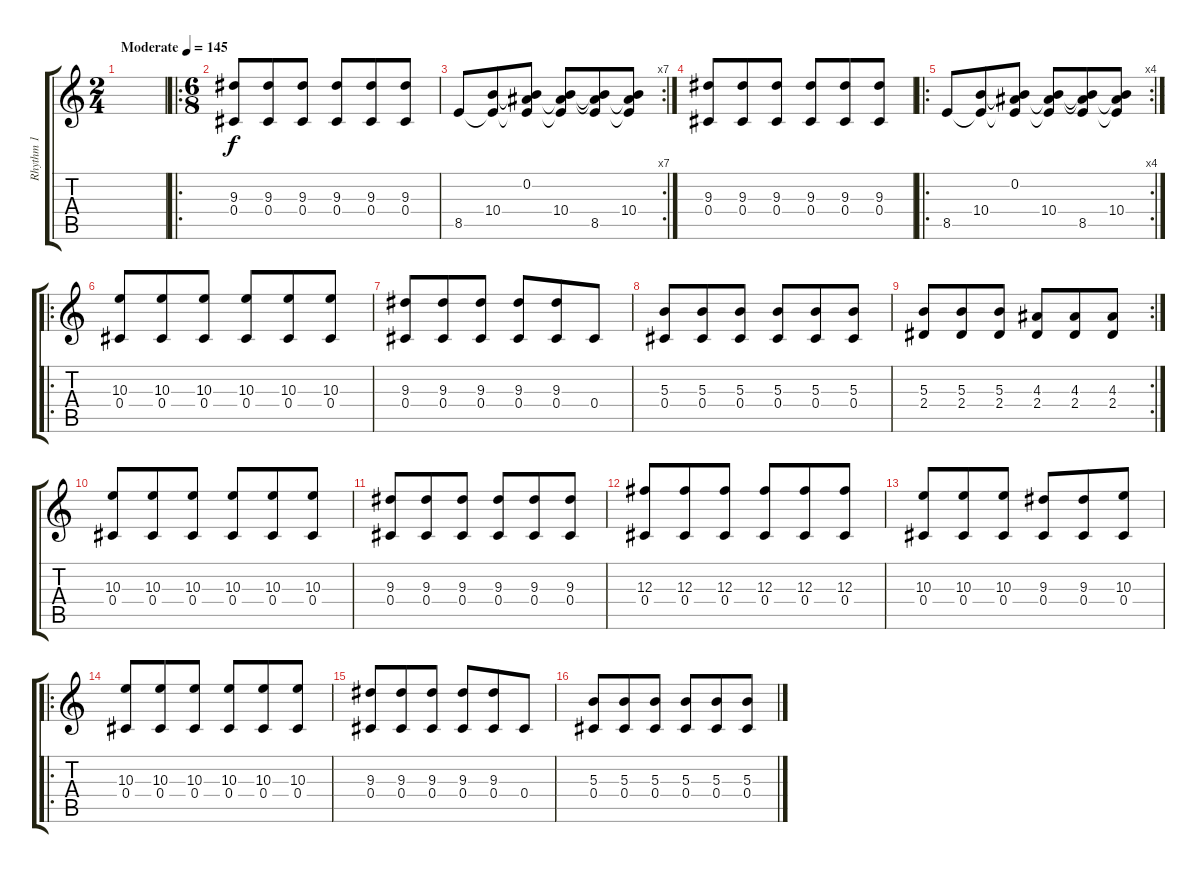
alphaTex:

\track ("Rhythm 1" "Rhythm 1") {instrument distortionguitar}
\staff {score tabs}
\tuning (Eb4 Bb3 Gb3 Db3 Ab2 Eb2) {hide}
\ts (2 4)
\tempo (145 "Moderate")
\clef g2
\ks c
|
\ro
\ts (6 8)
(9.3 0.4).8 (9.3 0.4).8 (9.3 0.4).8 (9.3 0.4).8 (9.3 0.4).8 (9.3 0.4).8 |
\rc 7
8.5.8 (10.4 8.5{t}).8 (0.2 10.4{t} 8.5{t}).8 (0.2{t} 10.4 8.5{t}).8 (0.2{t} 10.4{t} 8.5).8 (0.2{t} 10.4 8.5{t}).8 |
(9.3 0.4).8 (9.3 0.4).8 (9.3 0.4).8 (9.3 0.4).8 (9.3 0.4).8 (9.3 0.4).8 |
\ro
\rc 4
8.5.8 (10.4 8.5{t}).8 (0.2 10.4{t} 8.5{t}).8 (0.2{t} 10.4 8.5{t}).8 (0.2{t} 10.4{t} 8.5).8 (0.2{t} 10.4 8.5{t}).8 |
\ro
(10.3 0.4).8 (10.3 0.4).8 (10.3 0.4).8 (10.3 0.4).8 (10.3 0.4).8 (10.3 0.4).8 |
(9.3 0.4).8 (9.3 0.4).8 (9.3 0.4).8 (9.3 0.4).8 (9.3 0.4).8 0.4.8 |
(5.3 0.4).8 (5.3 0.4).8 (5.3 0.4).8 (5.3 0.4).8 (5.3 0.4).8 (5.3 0.4).8 |
\rc 2
(5.3 2.4).8 (5.3 2.4).8 (5.3 2.4).8 (4.3 2.4).8 (4.3 2.4).8 (4.3 2.4).8 |
(10.3 0.4).8 (10.3 0.4).8 (10.3 0.4).8 (10.3 0.4).8 (10.3 0.4).8 (10.3 0.4).8 |
(9.3 0.4).8 (9.3 0.4).8 (9.3 0.4).8 (9.3 0.4).8 (9.3 0.4).8 (9.3 0.4).8 |
(12.3 0.4).8 (12.3 0.4).8 (12.3 0.4).8 (12.3 0.4).8 (12.3 0.4).8 (12.3 0.4).8 |
(10.3 0.4).8 (10.3 0.4).8 (10.3 0.4).8 (9.3 0.4).8 (9.3 0.4).8 (10.3 0.4).8 |
\ro
(10.3 0.4).8 (10.3 0.4).8 (10.3 0.4).8 (10.3 0.4).8 (10.3 0.4).8 (10.3 0.4).8 |
(9.3 0.4).8 (9.3 0.4).8 (9.3 0.4).8 (9.3 0.4).8 (9.3 0.4).8 0.4.8 |
(5.3 0.4).8 (5.3 0.4).8 (5.3 0.4).8 (5.3 0.4).8 (5.3 0.4).8 (5.3 0.4).8
